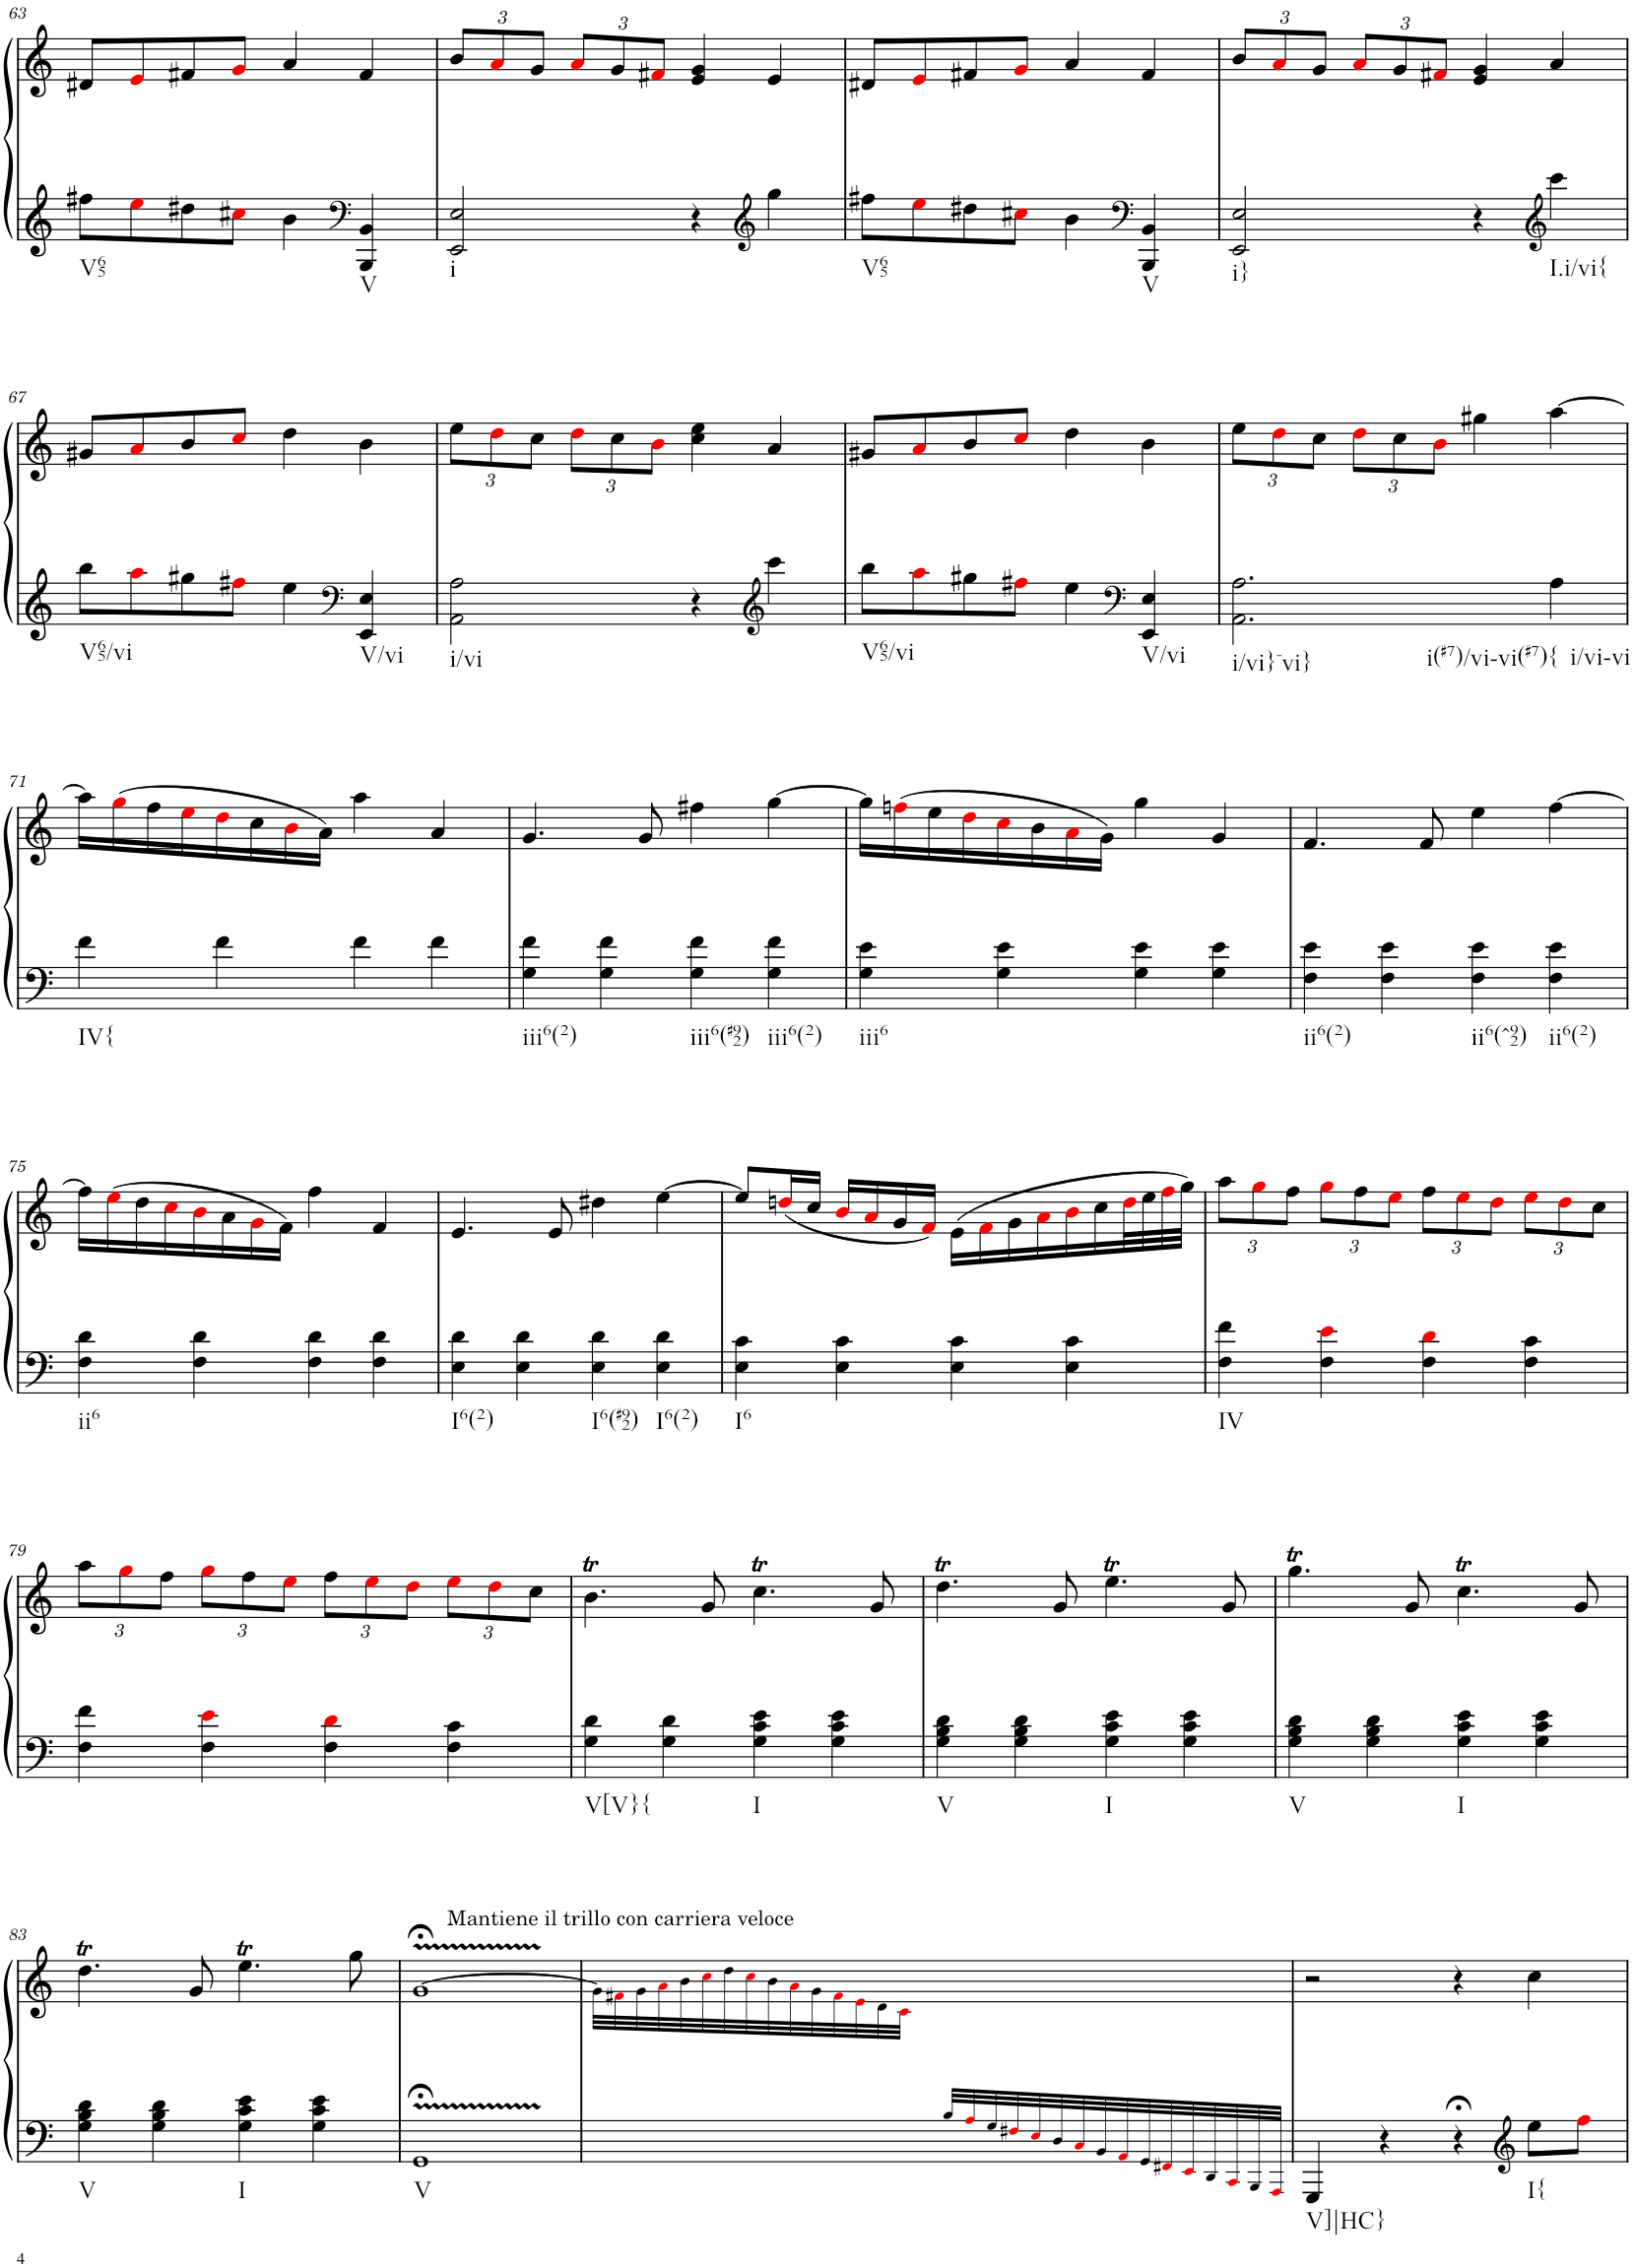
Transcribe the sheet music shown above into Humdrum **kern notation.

**kern	**kern
*part1	*part1
*staff2	*staff1
*I"Piano	*
*I'Pno.	*
!!LO:PB:g=z
*clefG2	*clefG2
*k[]	*k[]
*M2/2	*M2/2
*met(c|)	*met(c|)
=63	=63
!LO:TX:b:t=V65	!
8ff#X\L	8d#X/L
8eei\	8ei/
8dd#X\	8f#X/
8cc#Xi\J	8gi/J
4b\	4a/
*clefF4	*
!LO:TX:b:t=V	!
4BBB/ 4BB/	4f#/
=64	=64
*	*Xbrackettup
!LO:TX:b:t=i	!
2EE/ 2E/	12b/L
.	12ai/
.	12g/J
.	12ai/L
.	12g/
.	12f#Xi/J
4r	4e/ 4g/
*clefG2	*
4gg\	4e/
=65	=65
!LO:TX:b:t=V65	!
8ff#X\L	8d#X/L
8eei\	8ei/
8dd#X\	8f#X/
8cc#Xi\J	8gi/J
4b\	4a/
*clefF4	*
!LO:TX:b:t=V	!
4BBB/ 4BB/	4f#/
=66	=66
!LO:TX:b:t=i}	!
2EE/ 2E/	12b/L
.	12ai/
.	12g/J
.	12ai/L
.	12g/
.	12f#Xi/J
4r	4e/ 4g/
*clefG2	*
!LO:TX:b:t=I.i/vi{	!
4ccc\	4a/
!!LO:LB:g=z
=67	=67
!LO:TX:b:t=V65/vi	!
8bb\L	8g#X/L
8aai\	8ai/
8gg#X\	8b/
8ff#Xi\J	8cci/J
4ee\	4dd\
*clefF4	*
!LO:TX:b:t=V/vi	!
4EE/ 4E/	4b\
=68	=68
!LO:TX:b:t=i/vi	!
2AA\ 2A\	12ee\L
.	12ddi\
.	12cc\J
.	12ddi\L
.	12cc\
.	12bi\J
4r	4cc\ 4ee\
*clefG2	*
4ccc\	4a/
=69	=69
!LO:TX:b:t=V65/vi	!
8bb\L	8g#X/L
8aai\	8ai/
8gg#X\	8b/
8ff#Xi\J	8cci/J
4ee\	4dd\
*clefF4	*
!LO:TX:b:t=V/vi	!
4EE/ 4E/	4b\
=70	=70
!LO:TX:b:t=i/vi}-vi}	!
!LO:TX:b:t=i(#7)/vi-vi(#7){	!
2.AA\ 2.A\	12ee\L
.	12ddi\
.	12cc\J
.	12ddi\L
.	12cc\
.	12bi\J
.	4gg#X\
!LO:TX:b:t=i/vi-vi	!
4A\	[4aa\
!!LO:LB:g=z
=71	=71
!LO:TX:b:t=IV{	!
4f\	16aa\LL]
.	(16ggi\
.	16ff\
.	16eei\
4f\	16ddi\
.	16cc\
.	16bi\
.	16a\JJ)
4f\	4aa\
4f\	4a/
=72	=72
!LO:TX:b:t=iii6(2)	!
4G\ 4f\	4.g/
4G\ 4f\	.
.	8g/
!LO:TX:b:t=iii6(#92)	!
4G\ 4f\	4ff#X\
!LO:TX:b:t=iii6(2)	!
4G\ 4f\	[4gg\
=73	=73
!LO:TX:b:t=iii6	!
4G\ 4e\	16gg\LL]
.	(16ffni\
.	16ee\
.	16ddi\
4G\ 4e\	16cci\
.	16b\
.	16ai\
.	16g\JJ)
4G\ 4e\	4gg\
4G\ 4e\	4g/
=74	=74
!LO:TX:b:t=ii6(2)	!
4F\ 4e\	4.f/
4F\ 4e\	.
.	8f/
!LO:TX:b:t=ii6(^92)	!
4F\ 4e\	4ee\
!LO:TX:b:t=ii6(2)	!
4F\ 4e\	[4ff\
!!LO:LB:g=z
=75	=75
!LO:TX:b:t=ii6	!
4F\ 4d\	16ff\LL]
.	(16eei\
.	16dd\
.	16cci\
4F\ 4d\	16bi\
.	16a\
.	16gi\
.	16f\JJ)
4F\ 4d\	4ff\
4F\ 4d\	4f/
=76	=76
!LO:TX:b:t=I6(2)	!
4E\ 4d\	4.e/
4E\ 4d\	.
.	8e/
!LO:TX:b:t=I6(#92)	!
4E\ 4d\	4dd#X\
!LO:TX:b:t=I6(2)	!
4E\ 4d\	[4ee\
=77	=77
!LO:TX:b:t=I6	!
4E\ 4c\	8ee/L]
.	(16ddni/L
.	16cc/JJ
4E\ 4c\	16bi/LL
.	16ai/
.	16g/
.	16fi/JJ)
4E\ 4c\	(16e\LL
.	16fi\
.	16g\
.	16ai\
4E\ 4c\	16bi\
.	16cc\
.	32ddi\L
.	32ee\
.	32ffi\
.	32gg\JJJ)
=78	=78
!LO:TX:b:t=IV	!
4F\ 4f\	12aa\L
.	12ggi\
.	12ff\J
4F\ 4ei\	12ggi\L
.	12ff\
.	12eei\J
4F\ 4di\	12ff\L
.	12eei\
.	12ddi\J
4F\ 4c\	12eei\L
.	12ddi\
.	12cc\J
!!LO:LB:g=z
=79	=79
4F\ 4f\	12aa\L
.	12ggi\
.	12ff\J
4F\ 4ei\	12ggi\L
.	12ff\
.	12eei\J
4F\ 4di\	12ff\L
.	12eei\
.	12ddi\J
4F\ 4c\	12eei\L
.	12ddi\
.	12cc\J
=80	=80
!LO:TX:b:t=V[V}{	!
4G\ 4d\	4.bt\
4G\ 4d\	.
.	8g/
!LO:TX:b:t=I	!
4G\ 4c\ 4e\	4.ccT\
4G\ 4c\ 4e\	.
.	8g/
=81	=81
!LO:TX:b:t=V	!
4G\ 4B\ 4d\	4.ddT\
4G\ 4B\ 4d\	.
.	8g/
!LO:TX:b:t=I	!
4G\ 4c\ 4e\	4.eet\
4G\ 4c\ 4e\	.
.	8g/
=82	=82
!LO:TX:b:t=V	!
4G\ 4B\ 4d\	4.ggT\
4G\ 4B\ 4d\	.
.	8g/
!LO:TX:b:t=I	!
4G\ 4c\ 4e\	4.ccT\
4G\ 4c\ 4e\	.
.	8g/
!!LO:LB:g=z
=83	=83
!LO:TX:b:t=V	!
4G\ 4B\ 4d\	4.ddT\
4G\ 4B\ 4d\	.
.	8g/
!LO:TX:b:t=I	!
4G\ 4c\ 4e\	4.eet\
4G\ 4c\ 4e\	.
.	8gg\
=84	=84
!	!LO:TX:a:t=Mantiene il trillo con carriera veloce
!LO:TX:b:t=V	!
1GG;<	[1g;<
=85	=85
2ryy	32g!\LLL]
.	32f#X!i\
.	32g!\
.	32a!i\
.	32b!\
.	32cc!i\
.	32dd!\
.	32cc!i\
.	32b!\
.	32a!i\
.	32g!\
.	32f#!i\
.	32e!i\
.	32d!\
.	32c!i\JJJ
.	32ryy
32B!/LLL	2ryy
32A!i/	.
32G!/	.
32F#X!i/	.
32E!i/	.
32D!/	.
32C!i/	.
32BB!/	.
32AA!i/	.
32GG!/	.
32FF#X!i/	.
32EE!i/	.
32DD!/	.
32CC!i/	.
32BBB!/	.
32AAA!i/JJJ	.
=86	=86
!LO:TX:b:t=V]|HC}	!
4GGG/	2r
4r	.
4r;<	4r
*clefG2	*
!LO:TX:b:t=I{	!
8ee\L	4cc\
8ffi\J	.
=	=
*-	*-
